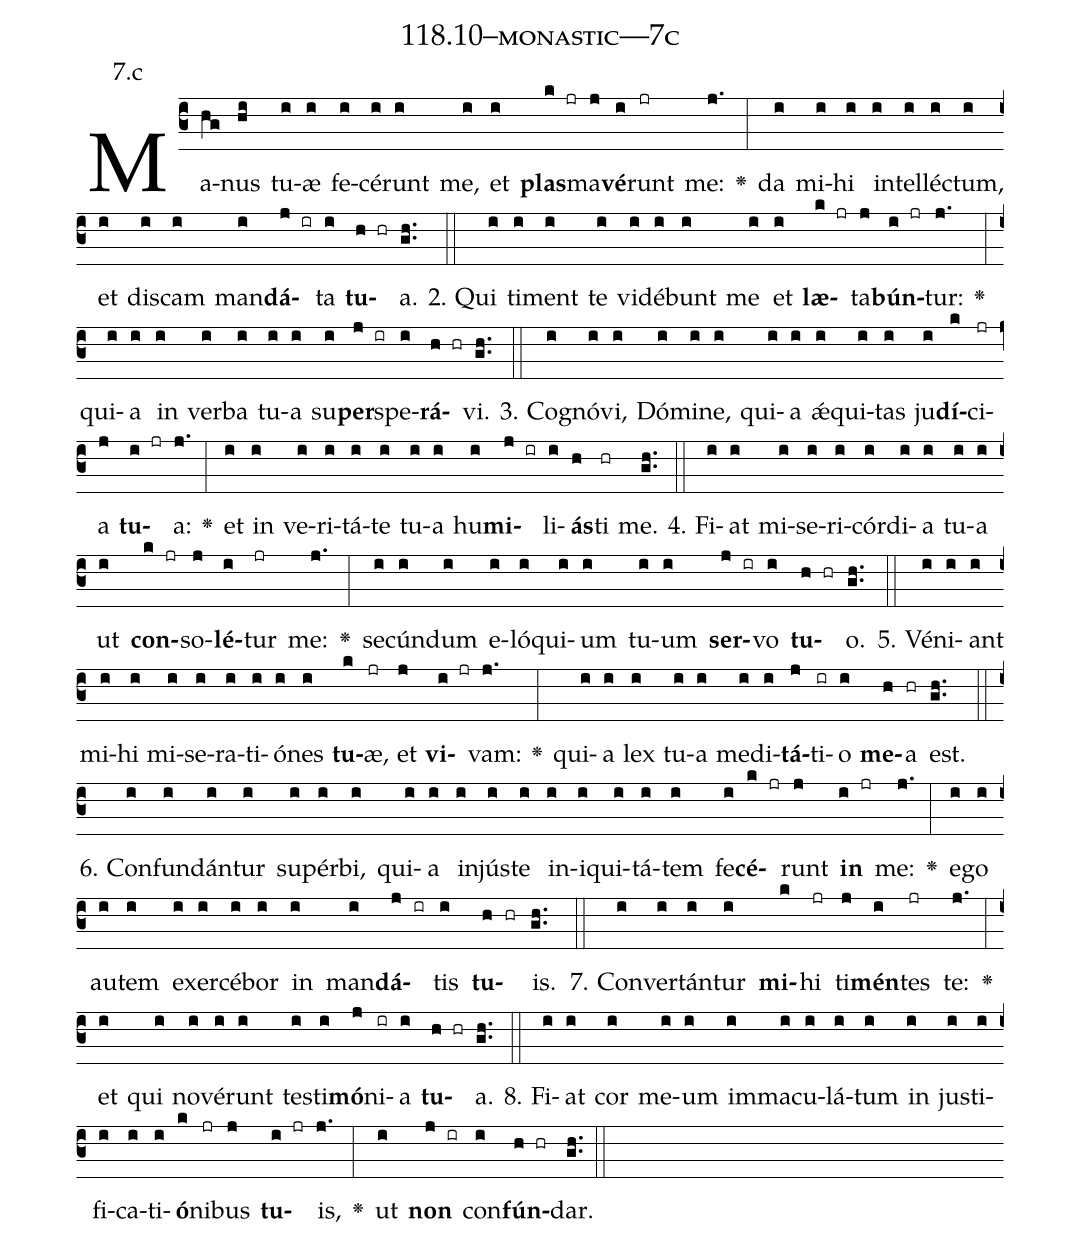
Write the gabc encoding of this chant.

name: 118.10--monastic---7c;
annotation: 7.c;
%%
(c3)Ma(hg)nus(hi) tu(i)æ(i) fe(i)cé(i)runt(i) me,(i) et(i) <b>plas</b>(k jr)ma(j)<b>vé</b>(i)runt(jr) me:(j.) <v>\greheightstar</v>(:) da(i) mi(i)hi(i) in(i)tel(i)léc(i)tum,(i) et(i) dis(i)cam(i) man(i)<b>dá</b>(j ir)ta(i) <b>tu</b>(h hr)a.(gh..) (::)
2. Qui(i) ti(i)ment(i) te(i) vi(i)dé(i)bunt(i) me(i) et(i) <b>læ</b>(k jr)ta(j)<b>bún</b>(i jr)tur:(j.) <v>\greheightstar</v>(:) qui(i)a(i) in(i) ver(i)ba(i) tu(i)a(i) su(i)<b>per</b>(j ir)spe(i)<b>rá</b>(h hr)vi.(gh..) (::)
3. Co(i)gnó(i)vi,(i) Dó(i)mi(i)ne,(i) qui(i)a(i) ǽ(i)qui(i)tas(i) ju(i)<b>dí</b>(k)ci(jr)a(j) <b>tu</b>(i jr)a:(j.) <v>\greheightstar</v>(:) et(i) in(i) ve(i)ri(i)tá(i)te(i) tu(i)a(i) hu(i)<b>mi</b>(j ir)li(i)<b>ás</b>(h)ti(hr) me.(gh..) (::)
4. Fi(i)at(i) mi(i)se(i)ri(i)cór(i)di(i)a(i) tu(i)a(i) ut(i) <b>con</b>(k jr)so(j)<b>lé</b>(i)tur(jr) me:(j.) <v>\greheightstar</v>(:) se(i)cún(i)dum(i) e(i)ló(i)qui(i)um(i) tu(i)um(i) <b>ser</b>(j ir)vo(i) <b>tu</b>(h hr)o.(gh..) (::)
5. Vé(i)ni(i)ant(i) mi(i)hi(i) mi(i)se(i)ra(i)ti(i)ó(i)nes(i) <b>tu</b>(k)æ,(jr) et(j) <b>vi</b>(i jr)vam:(j.) <v>\greheightstar</v>(:) qui(i)a(i) lex(i) tu(i)a(i) me(i)di(i)<b>tá</b>(j)ti(ir)o(i) <b>me</b>(h)a(hr) est.(gh..) (::)
6. Con(i)fun(i)dán(i)tur(i) su(i)pér(i)bi,(i) qui(i)a(i) in(i)jús(i)te(i) in(i)i(i)qui(i)tá(i)tem(i) fe(i)<b>cé</b>(k jr)runt(j) <b>in</b>(i jr) me:(j.) <v>\greheightstar</v>(:) e(i)go(i) au(i)tem(i) ex(i)er(i)cé(i)bor(i) in(i) man(i)<b>dá</b>(j ir)tis(i) <b>tu</b>(h hr)is.(gh..) (::)
7. Con(i)ver(i)tán(i)tur(i) <b>mi</b>(k)hi(jr) ti(j)<b>mén</b>(i)tes(jr) te:(j.) <v>\greheightstar</v>(:) et(i) qui(i) no(i)vé(i)runt(i) tes(i)ti(i)<b>mó</b>(j)ni(ir)a(i) <b>tu</b>(h hr)a.(gh..) (::)
8. Fi(i)at(i) cor(i) me(i)um(i) im(i)ma(i)cu(i)lá(i)tum(i) in(i) jus(i)ti(i)fi(i)ca(i)ti(i)<b>ó</b>(k)ni(jr)bus(j) <b>tu</b>(i jr)is,(j.) <v>\greheightstar</v>(:) ut(i) <b>non</b>(j ir) con(i)<b>fún</b>(h hr)dar.(gh..) (::)
